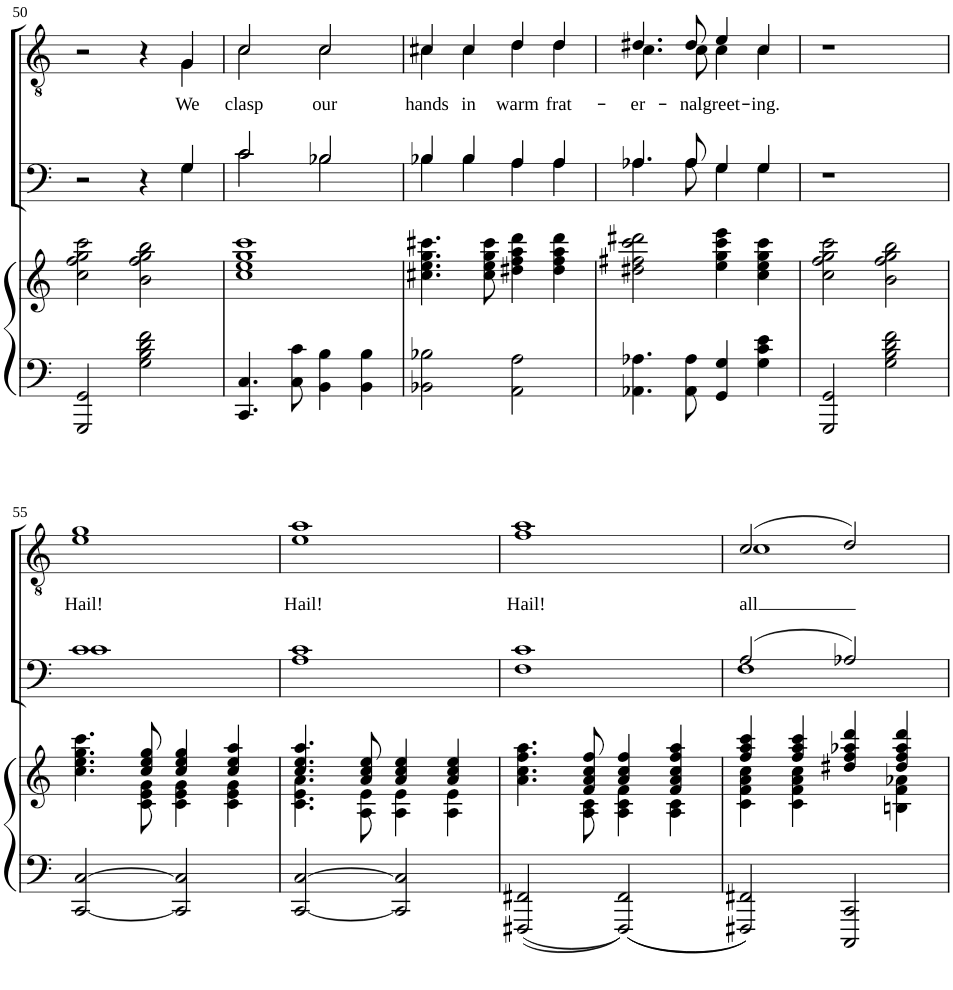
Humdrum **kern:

**kern	**kern	**kern	**kern	**text
*part4	*part3	*part2	*part1	*part1
*staff4	*staff3	*staff2	*staff1	*staff1
*I"Piano	*I"Piano	*I"Piano	*I"Piano	*
*I'Pno	*I'Pno	*I'Pno	*I'Pno	*
!!LO:PB:g=z
*clefF4	*clefG2	*clefF4	*clefGv2	*
*k[]	*k[]	*k[]	*k[]	*
*M4/4	*M4/4	*M4/4	*M4/4	*
*met(c)	*met(c)	*met(c)	*met(c)	*
=50	=50	=50	=50	=50
*	*	*^	*^	*
2GGG/ 2GG/	2cc\ 2ff\ 2gg\ 2ccc\	2r	2.ryy	2r	2.ryy	.
2G\ 2B\ 2d\ 2f\	2b\ 2ff\ 2gg\ 2bb\	4r	.	4r	.	.
!	!	!	!	!	!	!LO:LY:b
.	.	4G/	4G\	4G/	4G\	We
=51	=51	=51	=51	=51	=51	=51
!	!	!	!	!	!	!LO:LY:b
4.CC/ 4.C/	1cc 1ee 1gg 1ccc	2c/	2c\	2c/	2c\	clasp
8C\ 8c\	.	.	.	.	.	.
!	!	!	!	!	!	!LO:LY:b
4BB\ 4B\	.	2B-X/	2B-\	2c/	2c\	our
4BB\ 4B\	.	.	.	.	.	.
=52	=52	=52	=52	=52	=52	=52
!	!	!	!	!	!	!LO:LY:b
2BB-X\ 2B-X\	4.cc#X\ 4.ee\ 4.gg\ 4.ccc#X\	4B-X/	4B-\	4c#X/	4c#\	hands
!	!	!	!	!	!	!LO:LY:b
.	.	4B-/	4B-\	4c#/	4c#\	in
.	8cc#\ 8ee\ 8gg\ 8ccc#\	.	.	.	.	.
!	!	!	!	!	!	!LO:LY:b
2AA\ 2A\	4dd#X\ 4ff\ 4aa\ 4ddd\	4A/	4A\	4d/	4d\	warm
!	!	!	!	!	!	!LO:LY:b
.	4dd#\ 4ff\ 4aa\ 4ddd\	4A/	4A\	4d/	4d\	frat-
=53	=53	=53	=53	=53	=53	=53
!	!	!	!	!	!	!LO:LY:b
4.AA-X\ 4.A-X\	2dd#X\ 2ff#X\ 2ccc\ 2ddd#X\	4.A-X/	4.A-\	4.d#X/	4.c\	-er-
!	!	!	!	!	!	!LO:LY:b
8AA-\ 8A-\	.	8A-/	8A-\	8d#/	8c\	-nal
!	!	!	!	!	!	!LO:LY:b
4GG/ 4G/	4ee\ 4gg\ 4ccc\ 4eee\	4G/	4G\	4e/	4c\	greet-
!	!	!	!	!	!	!LO:LY:b
4G\ 4c\ 4e\	4cc\ 4ee\ 4gg\ 4ccc\	4G/	4G\	4c/	4c\	-ing.
*	*	*v	*v	*	*	*
*	*	*	*v	*v	*
=54	=54	=54	=54	=54
2GGG/ 2GG/	2cc\ 2ff\ 2gg\ 2ccc\	1r	1r	.
2G\ 2B\ 2d\ 2f\	2b\ 2ff\ 2gg\ 2bb\	.	.	.
!!LO:LB:g=z
=55	=55	=55	=55	=55
*	*^	*^	*	*
!	!	!	!	!	!	!LO:LY:b
[2CC/ [2C/	4.cc\ 4.ee\ 4.gg\ 4.ccc\	4.ryy	1c	1c	1e 1g	Hail!
.	8cc/ 8ee/ 8gg/	8c\ 8e\ 8g\	.	.	.	.
2CC/] 2C/]	4cc/ 4ee/ 4gg/	4c\ 4e\ 4g\	.	.	.	.
.	4cc/ 4ee/ 4aa/	4c\ 4e\ 4g\	.	.	.	.
*	*	*	*v	*v	*	*
=56	=56	=56	=56	=56	=56
!	!	!	!	!	!LO:LY:b
[2CC/ [2C/	4.cc/ 4.ee/ 4.aa/	4.c\ 4.e\ 4.a\	1A 1c	1e 1a	Hail!
.	8a/ 8cc/ 8ee/	8A\ 8e\	.	.	.
2CC/] 2C/]	4a/ 4cc/ 4ee/	4A\ 4e\	.	.	.
.	4a/ 4cc/ 4ee/	4A\ 4e\	.	.	.
=57	=57	=57	=57	=57	=57
!	!	!	!	!	!LO:LY:b
((2FFF#X/ 2FF#X/	4.a\ 4.cc\ 4.ff\ 4.aa\	4.ryy	1F 1c	1f 1a	Hail!
.	8f/ 8a/ 8cc/ 8ff/	8A\ 8c\	.	.	.
((2FFF#/ 2FF#/))	4a/ 4cc/ 4ff/	4A\ 4c\ 4f\	.	.	.
.	4f/ 4a/ 4cc/ 4ff/ 4aa/	4A\ 4c\	.	.	.
=58	=58	=58	=58	=58	=58
*	*	*	*^	*	*
!	!	!	!	!	!	!LO:LY:b
*	*	*	*	*	*^	*
2FFF#X/ 2FF#X/))	4ff/ 4aa/ 4ccc/	4c\ 4f\ 4a\ 4cc\	(2A/	1F	(2c/	1c	all
.	4ff/ 4aa/ 4ccc/	4c\ 4f\ 4a\ 4cc\	.	.	.	.	.
2CCC/ 2CC/	4dd#X/ 4ff/ 4aa-X/ 4ddd/	4ryy	2A-X/)	.	2d/)	.	.
.	4dd#/ 4ff/ 4aa-/ 4ddd/	4Bn\ 4f\ 4a-X\	.	.	.	.	.
*	*v	*v	*	*	*v	*v	*
*	*	*v	*v	*	*
=	=	=	=	=
*-	*-	*-	*-	*-
